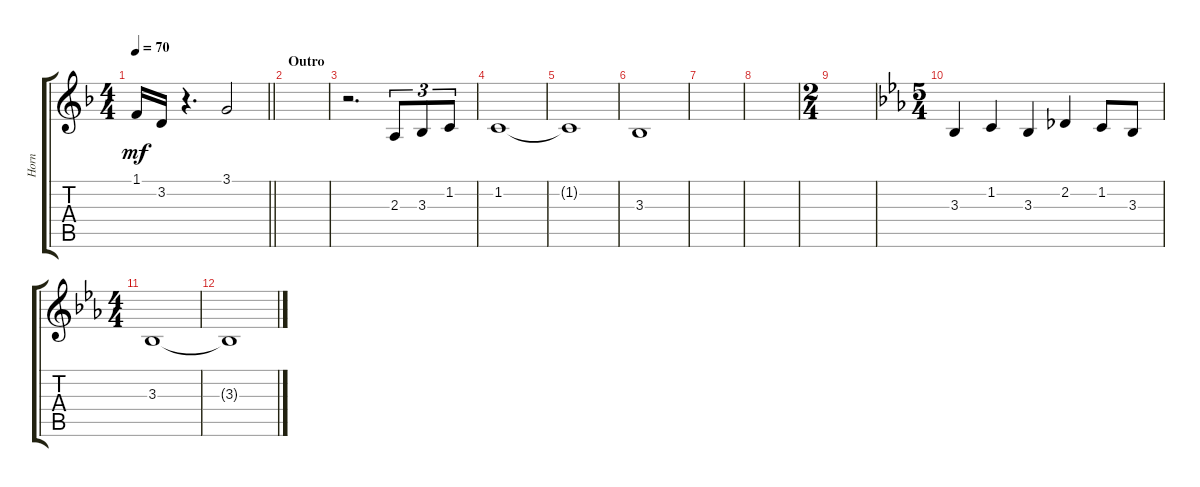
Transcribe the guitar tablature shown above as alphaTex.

\track ("Horn" "Horn") {instrument frenchhorn}
\staff {score tabs}
\tuning (E4 B3 G3 D3 A2 E2) {hide}
\ts (4 4)
\tempo 70
\clef g2
\barLineRight lightlight
\ks dminor
1.1{t}.16{dy mf} 3.2.16 r.4{d} 3.1.2 |
\section ("" "Outro")
|
r.2{d} 2.3.8{tu (3 2)} 3.3.8{tu (3 2)} 1.2.8{tu (3 2)} |
1.2.1 |
1.2{t}.1 |
3.3.1 |
|
|
\ts (2 4)
|
\ts (5 4)
\ks eb
3.3.4 1.2.4 3.3.4 2.2.4 1.2.8 3.3.8 |
\ts (4 4)
3.3.1 |
3.3{t}.1
